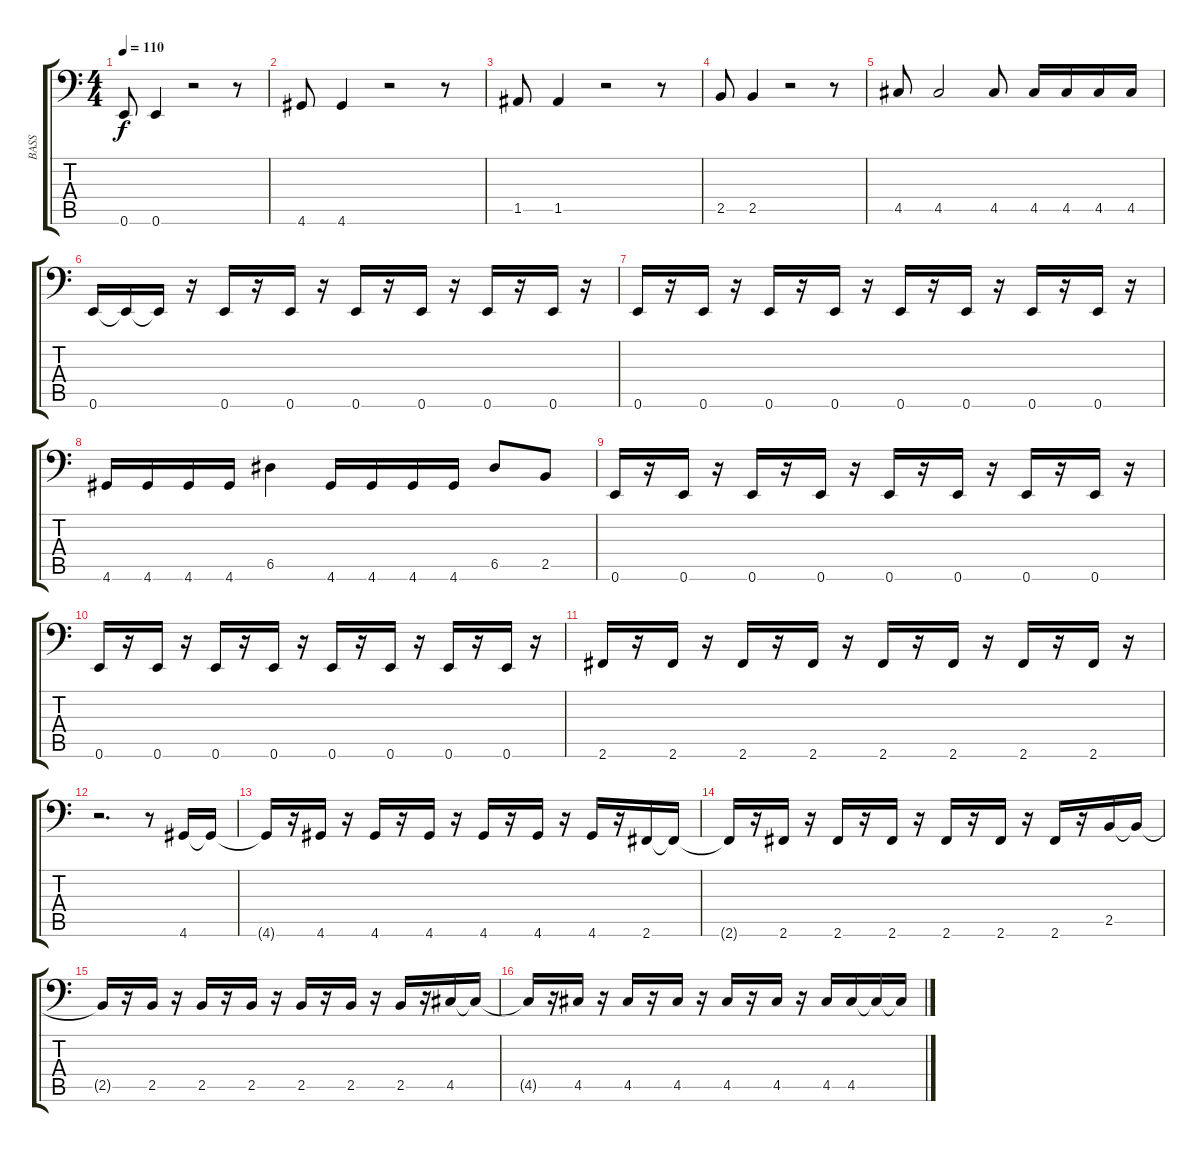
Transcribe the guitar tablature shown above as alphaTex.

\track ("BASS" "BASS") {instrument electricbassfinger}
\staff {score tabs}
\tuning (E3 B2 G2 D2 A1 E1) {hide}
\ts (4 4)
\tempo 110
\clef f4
\ks c
0.6.8{dy f} 0.6.4 r.2 r.8 |
4.6.8 4.6.4 r.2 r.8 |
1.5.8 1.5.4 r.2 r.8 |
2.5.8 2.5.4 r.2 r.8 |
4.5.8 4.5.2 4.5.8 4.5.16 4.5.16 4.5.16 4.5.16 |
0.6.16 0.6{t}.16 0.6{t}.16 r.16 0.6.16 r.16 0.6.16 r.16 0.6.16 r.16 0.6.16 r.16 0.6.16 r.16 0.6.16 r.16 |
0.6.16 r.16 0.6.16 r.16 0.6.16 r.16 0.6.16 r.16 0.6.16 r.16 0.6.16 r.16 0.6.16 r.16 0.6.16 r.16 |
4.6.16 4.6.16 4.6.16 4.6.16 6.5.4 4.6.16 4.6.16 4.6.16 4.6.16 6.5.8 2.5.8 |
0.6.16 r.16 0.6.16 r.16 0.6.16 r.16 0.6.16 r.16 0.6.16 r.16 0.6.16 r.16 0.6.16 r.16 0.6.16 r.16 |
0.6.16 r.16 0.6.16 r.16 0.6.16 r.16 0.6.16 r.16 0.6.16 r.16 0.6.16 r.16 0.6.16 r.16 0.6.16 r.16 |
2.6.16 r.16 2.6.16 r.16 2.6.16 r.16 2.6.16 r.16 2.6.16 r.16 2.6.16 r.16 2.6.16 r.16 2.6.16 r.16 |
r.2{d} r.8 4.6.16 4.6{t}.16 |
4.6{t}.16 r.16 4.6.16 r.16 4.6.16 r.16 4.6.16 r.16 4.6.16 r.16 4.6.16 r.16 4.6.16 r.16 2.6.16 2.6{t}.16 |
2.6{t}.16 r.16 2.6.16 r.16 2.6.16 r.16 2.6.16 r.16 2.6.16 r.16 2.6.16 r.16 2.6.16 r.16 2.5.16 2.5{t}.16 |
2.5{t}.16 r.16 2.5.16 r.16 2.5.16 r.16 2.5.16 r.16 2.5.16 r.16 2.5.16 r.16 2.5.16 r.16 4.5.16 4.5{t}.16 |
4.5{t}.16 r.16 4.5.16 r.16 4.5.16 r.16 4.5.16 r.16 4.5.16 r.16 4.5.16 r.16 4.5.16 4.5.16 4.5{t}.16 4.5{t}.16
